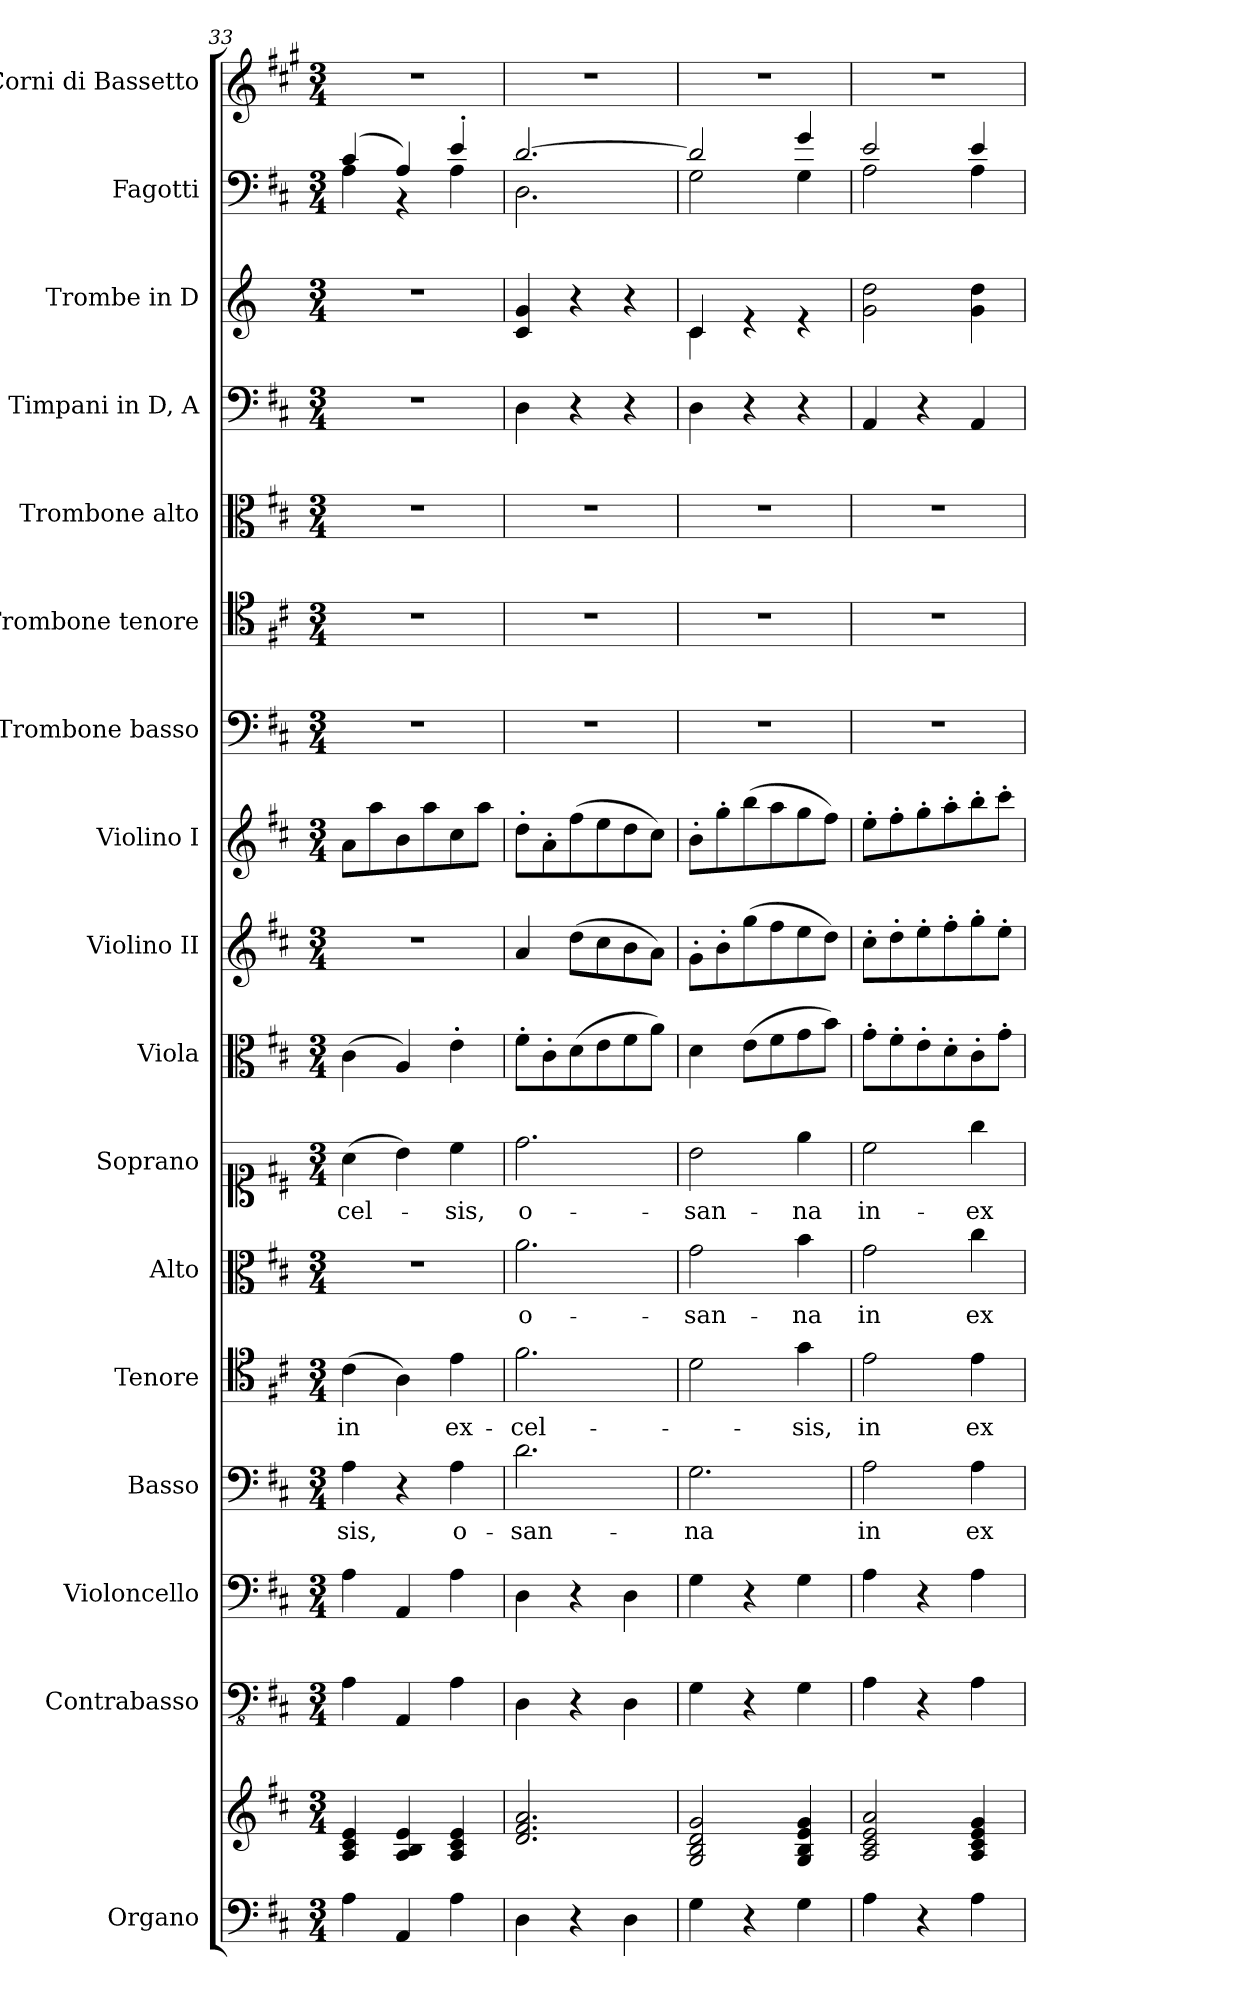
**kern	**kern	**kern	**kern	**kern	**text	**kern	**text	**kern	**text	**kern	**text	**kern	**dynam	**kern	**dynam	**kern	**dynam	**kern	**kern	**kern	**kern	**kern	**kern	**kern
*part17	*part17	*part16	*part15	*part14	*part14	*part13	*part13	*part12	*part12	*part11	*part11	*part10	*part10	*part9	*part9	*part8	*part8	*part7	*part6	*part5	*part4	*part3	*part2	*part1
*staff18	*staff17	*staff16	*staff15	*staff14	*staff14	*staff13	*staff13	*staff12	*staff12	*staff11	*staff11	*staff10	*staff10	*staff9	*staff9	*staff8	*staff8	*staff7	*staff6	*staff5	*staff4	*staff3	*staff2	*staff1
*I"Organo	*	*I"Contrabasso	*I"Violoncello	*I"Basso	*	*I"Tenore	*	*I"Alto	*	*I"Soprano	*	*I"Viola	*	*I"Violino II	*	*I"Violino I	*	*I"Trombone basso	*I"Trombone tenore	*I"Trombone alto	*I"Timpani in D, A	*I"Trombe in D	*I"Fagotti	*I"Corni di Bassetto
*I'Org.	*	*I'Cb.	*I'Vc.	*I'B.	*	*I'T.	*	*I'A.	*	*I'S.	*	*I'Vla.	*	*I'Vln. II	*	*I'Vln. I	*	*I'Tbn. B	*I'Tbn. T	*I'Tbn. A	*I'Timp.	*I'Tr. in D	*I'Fag.	*I'Cor. di B.
*clefF4	*clefG2	*clefFv4	*clefF4	*clefF4	*	*clefC4	*	*clefC3	*	*clefC1	*	*clefC3	*	*clefG2	*	*clefG2	*	*clefF4	*clefC4	*clefC3	*clefF4	*clefG2	*clefF4	*clefG2
*	*	*	*	*	*	*	*	*	*	*	*	*	*	*	*	*	*	*	*	*	*	*ITrd-1c-2	*	*ITrd4c7
*k[f#c#]	*k[f#c#]	*k[f#c#]	*k[f#c#]	*k[f#c#]	*	*k[f#c#]	*	*k[f#c#]	*	*k[f#c#]	*	*k[f#c#]	*	*k[f#c#]	*	*k[f#c#]	*	*k[f#c#]	*k[f#c#]	*k[f#c#]	*k[f#c#]	*k[f#c#]	*k[f#c#]	*k[f#c#]
*M3/4	*M3/4	*M3/4	*M3/4	*M3/4	*	*M3/4	*	*M3/4	*	*M3/4	*	*M3/4	*	*M3/4	*	*M3/4	*	*M3/4	*M3/4	*M3/4	*M3/4	*M3/4	*M3/4	*M3/4
=33	=33	=33	=33	=33	=33	=33	=33	=33	=33	=33	=33	=33	=33	=33	=33	=33	=33	=33	=33	=33	=33	=33	=33	=33
!	!	!	!	!	!LO:LY:b	!	!LO:LY:b	!	!	!	!LO:LY:b	!	!	!	!LO:DY:a	!	!	!	!	!	!	!	!	!
*	*	*	*	*	*	*	*	*	*	*	*	*	*	*	*	*	*	*	*	*	*	*	*^	*
4A\	4A/ 4c#/ 4e/	4AA\	4A\	4A\	-sis,	(>4c#\	in	2.r	.	(>4a\	-cel-	(>4c#\	.	2.r	other-dynamics	8a\L	.	2.r	2.r	2.r	2.r	2.r	(>4c#/	4A\	2.r
.	.	.	.	.	.	.	.	.	.	.	.	.	.	.	.	8aa\	.	.	.	.	.	.	.	.	.
4AA/	4A/ 4B/ 4e/	4AAA/	4AA/	4r	.	4A\)	.	.	.	4b\)	.	4A/)	.	.	.	8b\	.	.	.	.	.	.	4A/)	4r	.
.	.	.	.	.	.	.	.	.	.	.	.	.	.	.	.	8aa\	.	.	.	.	.	.	.	.	.
!	!	!	!	!	!LO:LY:b	!	!LO:LY:b	!	!	!	!LO:LY:b	!	!	!	!	!	!	!	!	!	!	!	!	!	!
4A\	4A/ 4c#/ 4e/	4AA\	4A\	4A\	o-	4e\	ex-	.	.	4cc#\	-sis,	4e'\	.	.	.	8cc#\	.	.	.	.	.	.	4e'/	4A\	.
.	.	.	.	.	.	.	.	.	.	.	.	.	.	.	.	8aa\J	.	.	.	.	.	.	.	.	.
=34	=34	=34	=34	=34	=34	=34	=34	=34	=34	=34	=34	=34	=34	=34	=34	=34	=34	=34	=34	=34	=34	=34	=34	=34	=34
!	!	!	!	!	!LO:LY:b	!	!LO:LY:b	!	!LO:LY:b	!	!LO:LY:b	!	!LO:DY:b	!	!	!	!LO:DY:b	!	!	!	!	!	!	!	!
4D\	2.d/ 2.f#/ 2.a/	4DD\	4D\	2.d\	-san-	2.f#\	-cel-	2.a\	o-	2.dd\	o-	8f#'\L	other-dynamics	4a/	.	8dd'\L	other-dynamics	2.r	2.r	2.r	4D\	4d/ 4a/	[2.d/	2.D\	2.r
.	.	.	.	.	.	.	.	.	.	.	.	8c#'\	.	.	.	8a'\	.	.	.	.	.	.	.	.	.
4r	.	4r	4r	.	.	.	.	.	.	.	.	(>8d\	.	(>8dd\L	.	(>8ff#\	.	.	.	.	4r	4r	.	.	.
.	.	.	.	.	.	.	.	.	.	.	.	8e\	.	8cc#\	.	8ee\	.	.	.	.	.	.	.	.	.
4D\	.	4DD\	4D\	.	.	.	.	.	.	.	.	8f#\	.	8b\	.	8dd\	.	.	.	.	4r	4r	.	.	.
.	.	.	.	.	.	.	.	.	.	.	.	8a\J)	.	8a\J)	.	8cc#\J)	.	.	.	.	.	.	.	.	.
=35	=35	=35	=35	=35	=35	=35	=35	=35	=35	=35	=35	=35	=35	=35	=35	=35	=35	=35	=35	=35	=35	=35	=35	=35	=35
!	!	!	!	!	!LO:LY:b	!	!	!	!LO:LY:b	!	!LO:LY:b	!	!	!	!	!	!	!	!	!	!	!	!	!	!
*	*	*	*	*	*	*	*	*	*	*	*	*	*	*	*	*	*	*	*	*	*	*^	*	*	*
4G\	2G/ 2B/ 2d/ 2g/	4GG\	4G\	2.G\	-na	2d\	.	2g\	-san-	2b\	-san-	4d\	.	8g'\L	.	8b'\L	.	2.r	2.r	2.r	4D\	4d/	4d\	2d/]	2G\	2.r
.	.	.	.	.	.	.	.	.	.	.	.	.	.	8b'\	.	8gg'\	.	.	.	.	.	.	.	.	.	.
4r	.	4r	4r	.	.	.	.	.	.	.	.	(>8e\L	.	(>8gg\	.	(>8bb\	.	.	.	.	4r	4re	2ryy	.	.	.
.	.	.	.	.	.	.	.	.	.	.	.	8f#\	.	8ff#\	.	8aa\	.	.	.	.	.	.	.	.	.	.
!	!	!	!	!	!	!	!LO:LY:b	!	!LO:LY:b	!	!LO:LY:b	!	!	!	!	!	!	!	!	!	!	!	!	!	!	!
4G\	4G/ 4B/ 4e/ 4g/	4GG\	4G\	.	.	4g\	-sis,	4b\	-na	4ee\	-na	8g\	.	8ee\	.	8gg\	.	.	.	.	4r	4re	.	4g/	4G\	.
.	.	.	.	.	.	.	.	.	.	.	.	8b\J)	.	8dd\J)	.	8ff#\J)	.	.	.	.	.	.	.	.	.	.
*	*	*	*	*	*	*	*	*	*	*	*	*	*	*	*	*	*	*	*	*	*	*v	*v	*	*	*
=36	=36	=36	=36	=36	=36	=36	=36	=36	=36	=36	=36	=36	=36	=36	=36	=36	=36	=36	=36	=36	=36	=36	=36	=36	=36
!	!	!	!	!	!LO:LY:b	!	!LO:LY:b	!	!LO:LY:b	!	!LO:LY:b	!	!	!	!	!	!	!	!	!	!	!	!	!	!
4A\	2A/ 2c#/ 2e/ 2a/	4AA\	4A\	2A\	in	2e\	in	2g\	in	2cc#\	in-	8g'\L	.	8cc#'\L	.	8ee'\L	.	2.r	2.r	2.r	4AA/	2a\ 2ee\	2e/	2A\	2.r
.	.	.	.	.	.	.	.	.	.	.	.	8f#'\	.	8dd'\	.	8ff#'\	.	.	.	.	.	.	.	.	.
4r	.	4r	4r	.	.	.	.	.	.	.	.	8e'\	.	8ee'\	.	8gg'\	.	.	.	.	4r	.	.	.	.
.	.	.	.	.	.	.	.	.	.	.	.	8d'\	.	8ff#'\	.	8aa'\	.	.	.	.	.	.	.	.	.
!	!	!	!	!	!LO:LY:b	!	!LO:LY:b	!	!LO:LY:b	!	!LO:LY:b	!	!	!	!	!	!	!	!	!	!	!	!	!	!
4A\	4A/ 4c#/ 4e/ 4g/	4AA\	4A\	4A\	ex-	4e\	ex-	4cc#\	ex-	4gg\	-ex-	8c#'\	.	8gg'\	.	8bb'\	.	.	.	.	4AA/	4a\ 4ee\	4e/	4A\	.
.	.	.	.	.	.	.	.	.	.	.	.	8g'\J	.	8ee'\J	.	8ccc#'\J	.	.	.	.	.	.	.	.	.
*	*	*	*	*	*	*	*	*	*	*	*	*	*	*	*	*	*	*	*	*	*	*	*v	*v	*
=	=	=	=	=	=	=	=	=	=	=	=	=	=	=	=	=	=	=	=	=	=	=	=	=
*-	*-	*-	*-	*-	*-	*-	*-	*-	*-	*-	*-	*-	*-	*-	*-	*-	*-	*-	*-	*-	*-	*-	*-	*-
